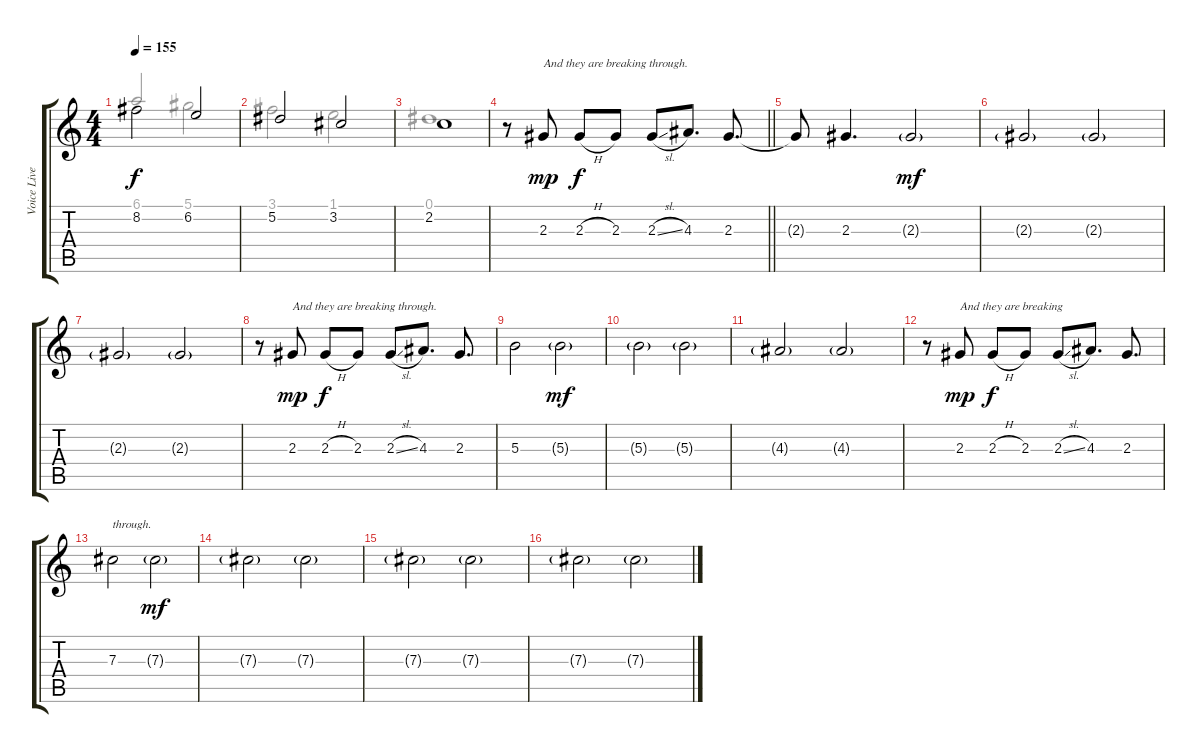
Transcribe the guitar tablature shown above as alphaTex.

\track ("Voice Live (-1/2 step version) ??" "Voice Live") {instrument acousticguitarsteel}
\staff {score tabs}
\tuning (Eb4 Bb3 Gb3 Db3 Ab2 Eb2) {hide}
\voice
\ts (4 4)
\tempo 155
\clef g2
\ks c
8.2.2{dy f beam Down} 6.2.2 |
5.2.2 3.2.2 |
2.2.1 |
\barLineRight lightlight
r.8 2.3.8{txt "And they are breaking through." dy mp} 2.3{h}.8{dy f} 2.3.8 2.3{sl}.8 4.3.8{d} 2.3.8{d} |
\section ("" "")
2.3{t}.8 2.3.4{d} 2.3{g}.2{dy mf} |
2.3{g}.2 2.3{g}.2 |
2.3{g}.2 2.3{g}.2 |
r.8 2.3.8{txt "And they are breaking through." dy mp} 2.3{h}.8{dy f} 2.3.8 2.3{sl}.8 4.3.8{d} 2.3.8{d} |
5.3.2 5.3{g}.2{dy mf} |
5.3{g}.2 5.3{g}.2 |
4.3{g}.2 4.3{g}.2 |
r.8 2.3.8{txt "And they are breaking" dy mp} 2.3{h}.8{dy f} 2.3.8 2.3{sl}.8 4.3.8{d} 2.3.8{d} |
7.3.2{txt "through."} 7.3{g}.2{dy mf} |
7.3{g}.2 7.3{g}.2 |
7.3{g}.2 7.3{g}.2 |
7.3{g}.2 7.3{g}.2
\voice
\clef g2
\ottava regular
\simile none
\ks c
6.1.2{dy f beam Up} 5.1.2 |
3.1.2 1.1.2 |
0.1.1 |
\barLineRight lightlight
|
|
|
|
|
|
|
|
|
|
|
|
